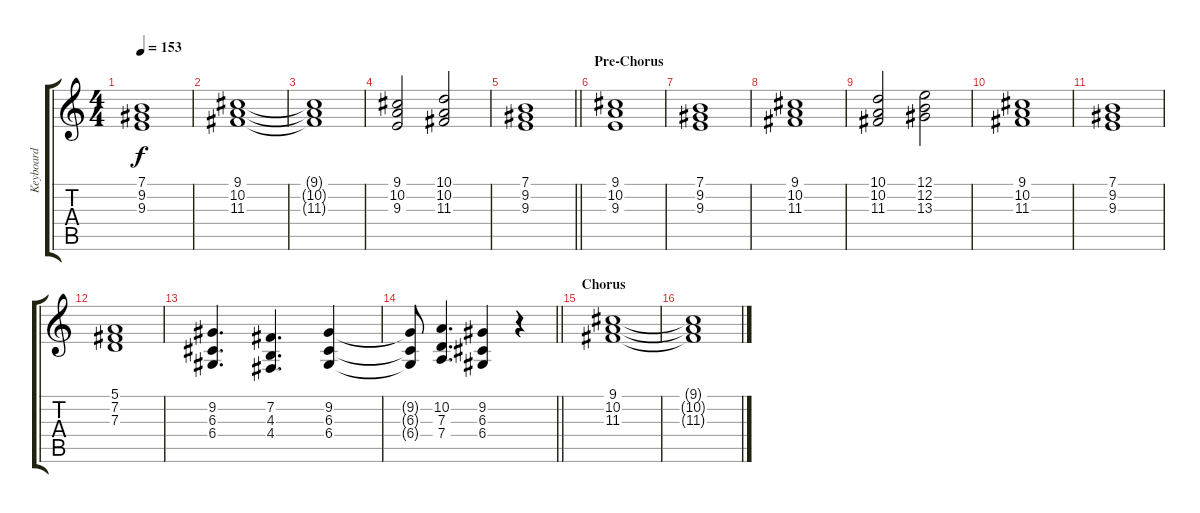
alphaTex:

\track ("Keyboard" "Keyboard") {instrument stringensemble1}
\staff {score tabs}
\tuning (E4 B3 G3 D3 A2 E2) {hide}
\ts (4 4)
\tempo 153
\clef g2
\ks c
(7.1{t} 9.2{t} 9.3{t}).1{dy f} |
(9.1 10.2 11.3).1 |
(9.1{t} 10.2{t} 11.3{t}).1 |
(9.1 10.2 9.3).2 (10.1 10.2 11.3).2 |
\barLineRight lightlight
(7.1 9.2 9.3).1 |
\section ("" "Pre-Chorus")
(9.1 10.2 9.3).1 |
(7.1 9.2 9.3).1 |
(9.1 10.2 11.3).1 |
(10.1 10.2 11.3).2 (12.1 12.2 13.3).2 |
(9.1 10.2 11.3).1 |
(7.1 9.2 9.3).1 |
(5.1 7.2 7.3).1 |
(9.2 6.3 6.4).4{d} (7.2 4.3 4.4).4{d} (9.2 6.3 6.4).4 |
\barLineRight lightlight
(9.2{t} 6.3{t} 6.4{t}).8 (10.2 7.3 7.4).4{d} (9.2 6.3 6.4).4 r.4 |
\section ("" "Chorus")
(9.1 10.2 11.3).1 |
(9.1{t} 10.2{t} 11.3{t}).1
